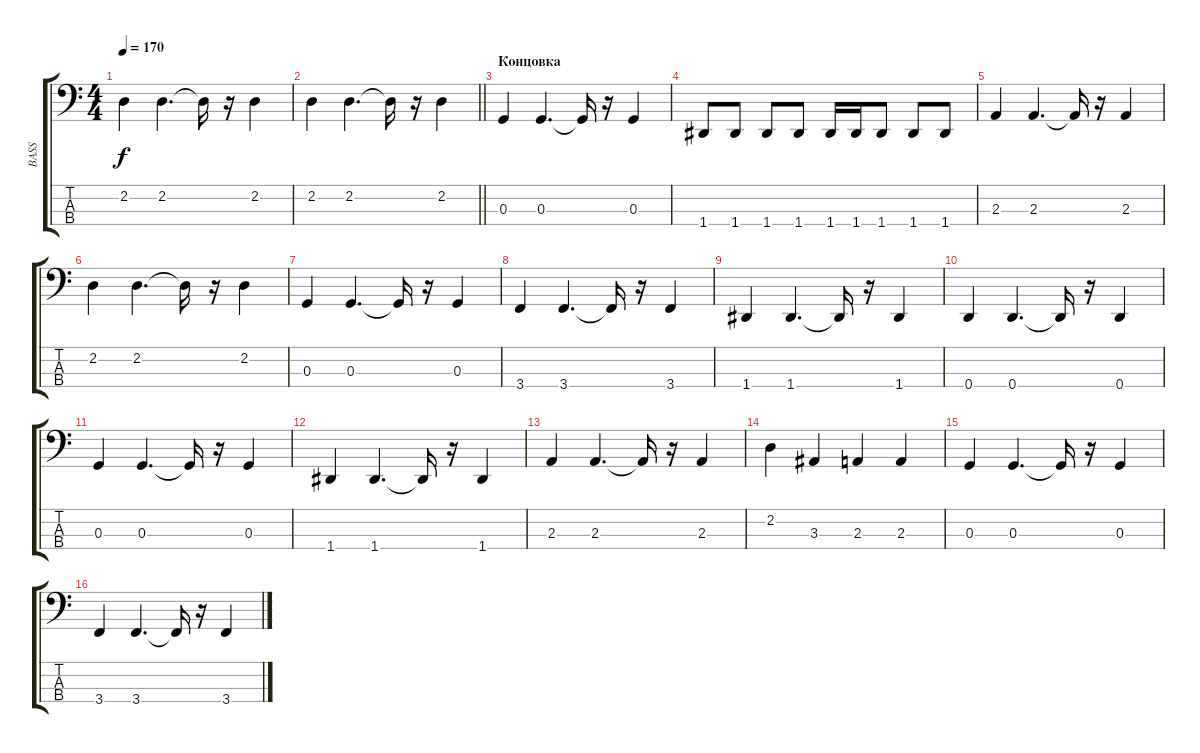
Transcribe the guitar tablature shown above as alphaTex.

\track ("BASS" "BASS") {instrument electricbasspick}
\staff {score tabs}
\tuning (F2 C2 G1 D1) {hide}
\ts (4 4)
\tempo 170
\clef f4
\ks c
2.2.4{dy f} 2.2.4{d} 2.2{t}.16 r.16 2.2.4 |
\barLineRight lightlight
2.2.4 2.2.4{d} 2.2{t}.16 r.16 2.2.4 |
\section ("" "Концовка")
0.3.4 0.3.4{d} 0.3{t}.16 r.16 0.3.4 |
1.4.8 1.4.8 1.4.8 1.4.8 1.4.16 1.4.16 1.4.8 1.4.8 1.4.8 |
2.3.4 2.3.4{d} 2.3{t}.16 r.16 2.3.4 |
2.2.4 2.2.4{d} 2.2{t}.16 r.16 2.2.4 |
0.3.4 0.3.4{d} 0.3{t}.16 r.16 0.3.4 |
3.4.4 3.4.4{d} 3.4{t}.16 r.16 3.4.4 |
1.4.4 1.4.4{d} 1.4{t}.16 r.16 1.4.4 |
0.4.4 0.4.4{d} 0.4{t}.16 r.16 0.4.4 |
0.3.4 0.3.4{d} 0.3{t}.16 r.16 0.3.4 |
1.4.4 1.4.4{d} 1.4{t}.16 r.16 1.4.4 |
2.3.4 2.3.4{d} 2.3{t}.16 r.16 2.3.4 |
2.2.4 3.3.4 2.3.4 2.3.4 |
0.3.4 0.3.4{d} 0.3{t}.16 r.16 0.3.4 |
3.4.4 3.4.4{d} 3.4{t}.16 r.16 3.4.4
